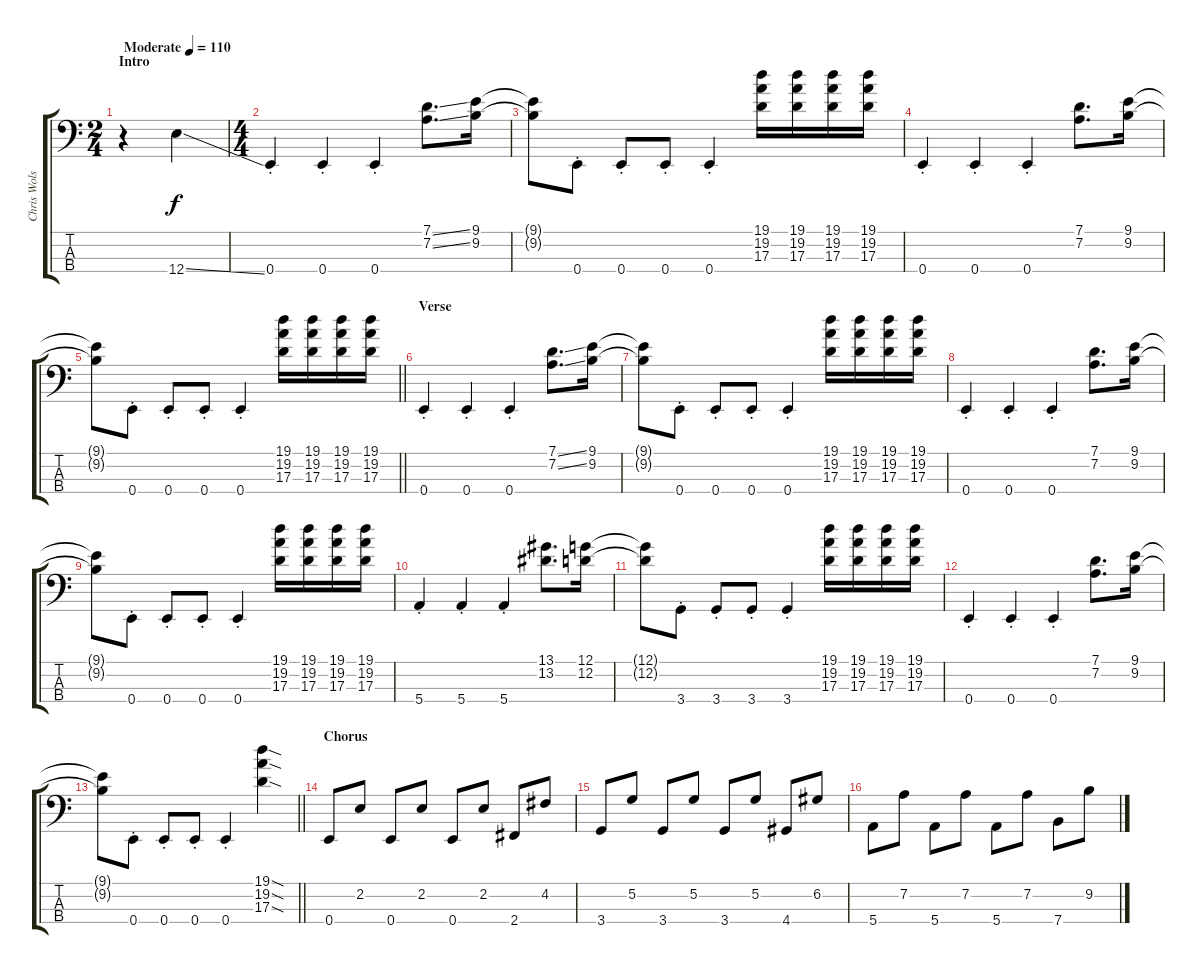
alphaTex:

\track ("Chris Wolstenholme (Bass)" "Chris Wols") {instrument slapbass1}
\staff {score tabs}
\tuning (G2 D2 A1 E1) {hide}
\ts (2 4)
\section ("" "Intro")
\tempo (110 "Moderate")
\clef f4
\ks c
r.4{dy f instrument slapbass1} 12.4{ss}.4 |
\ts (4 4)
0.4{st}.4 0.4{st}.4 0.4{st}.4 (7.1{ss} 7.2{ss}).8{d} (9.1 9.2).16 |
(9.1{t} 9.2{t}).8 0.4{st}.8 0.4{st}.8 0.4{st}.8 0.4{st}.4 (19.1 19.2 17.3).16 (19.1 19.2 17.3).16 (19.1 19.2 17.3).16 (19.1 19.2 17.3).16 |
0.4{st}.4 0.4{st}.4 0.4{st}.4 (7.1 7.2).8{d} (9.1 9.2).16 |
\barLineRight lightlight
(9.1{t} 9.2{t}).8 0.4{st}.8 0.4{st}.8 0.4{st}.8 0.4{st}.4 (19.1 19.2 17.3).16 (19.1 19.2 17.3).16 (19.1 19.2 17.3).16 (19.1 19.2 17.3).16 |
\section ("" "Verse")
0.4{st}.4 0.4{st}.4 0.4{st}.4 (7.1{ss} 7.2{ss}).8{d} (9.1 9.2).16 |
(9.1{t} 9.2{t}).8 0.4{st}.8 0.4{st}.8 0.4{st}.8 0.4{st}.4 (19.1 19.2 17.3).16 (19.1 19.2 17.3).16 (19.1 19.2 17.3).16 (19.1 19.2 17.3).16 |
0.4{st}.4 0.4{st}.4 0.4{st}.4 (7.1 7.2).8{d} (9.1 9.2).16 |
(9.1{t} 9.2{t}).8 0.4{st}.8 0.4{st}.8 0.4{st}.8 0.4{st}.4 (19.1 19.2 17.3).16 (19.1 19.2 17.3).16 (19.1 19.2 17.3).16 (19.1 19.2 17.3).16 |
5.4{st}.4 5.4{st}.4 5.4{st}.4 (13.1 13.2).8{d} (12.1 12.2).16 |
(12.1{t} 12.2{t}).8 3.4{st}.8 3.4{st}.8 3.4{st}.8 3.4{st}.4 (19.1 19.2 17.3).16 (19.1 19.2 17.3).16 (19.1 19.2 17.3).16 (19.1 19.2 17.3).16 |
0.4{st}.4 0.4{st}.4 0.4{st}.4 (7.1 7.2).8{d} (9.1 9.2).16 |
\barLineRight lightlight
(9.1{t} 9.2{t}).8 0.4{st}.8 0.4{st}.8 0.4{st}.8 0.4{st}.4 (19.1{sod} 19.2{sod} 17.3{sod}).4 |
\section ("" "Chorus")
0.4.8 2.2.8 0.4.8 2.2.8 0.4.8 2.2.8 2.4.8 4.2.8 |
3.4.8 5.2.8 3.4.8 5.2.8 3.4.8 5.2.8 4.4.8 6.2.8 |
5.4.8 7.2.8 5.4.8 7.2.8 5.4.8 7.2.8 7.4.8 9.2.8
